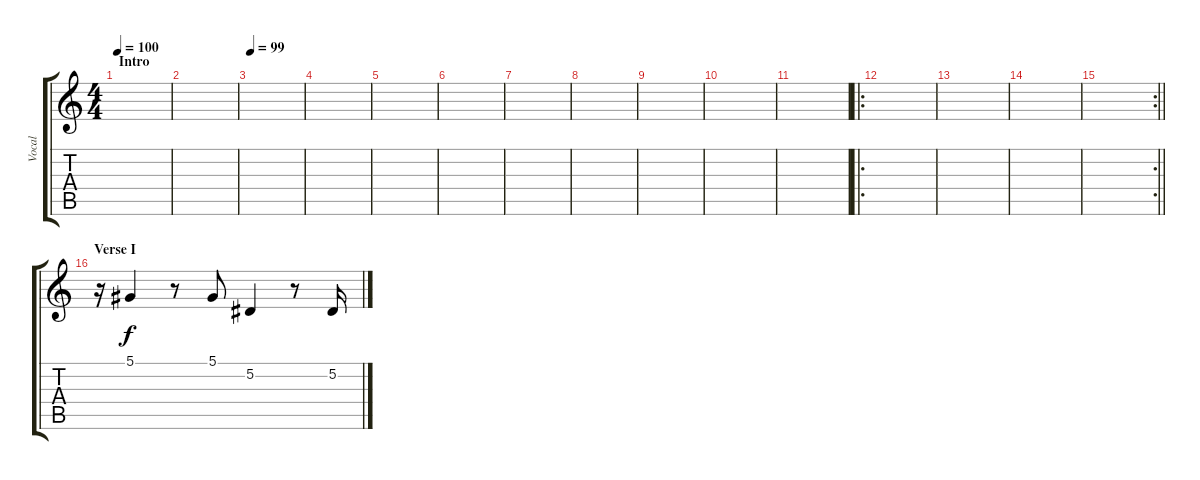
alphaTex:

\track ("Vocal" "Vocal") {instrument orchestralharp}
\staff {score tabs}
\tuning (Eb4 Bb3 Gb3 Db3 Ab2 Db2) {hide}
\ts (4 4)
\section ("" "Intro")
\tempo 100
\tempo 80
\tempo 100
\clef g2
\ks c
|
|
\tempo 99
|
|
|
|
|
|
|
|
|
\ro
|
|
|
\rc 2
\barLineRight lightlight
|
\section ("" "Verse I")
r.16 5.1.4 r.8 5.1.8 5.2.4 r.8 5.2.16
